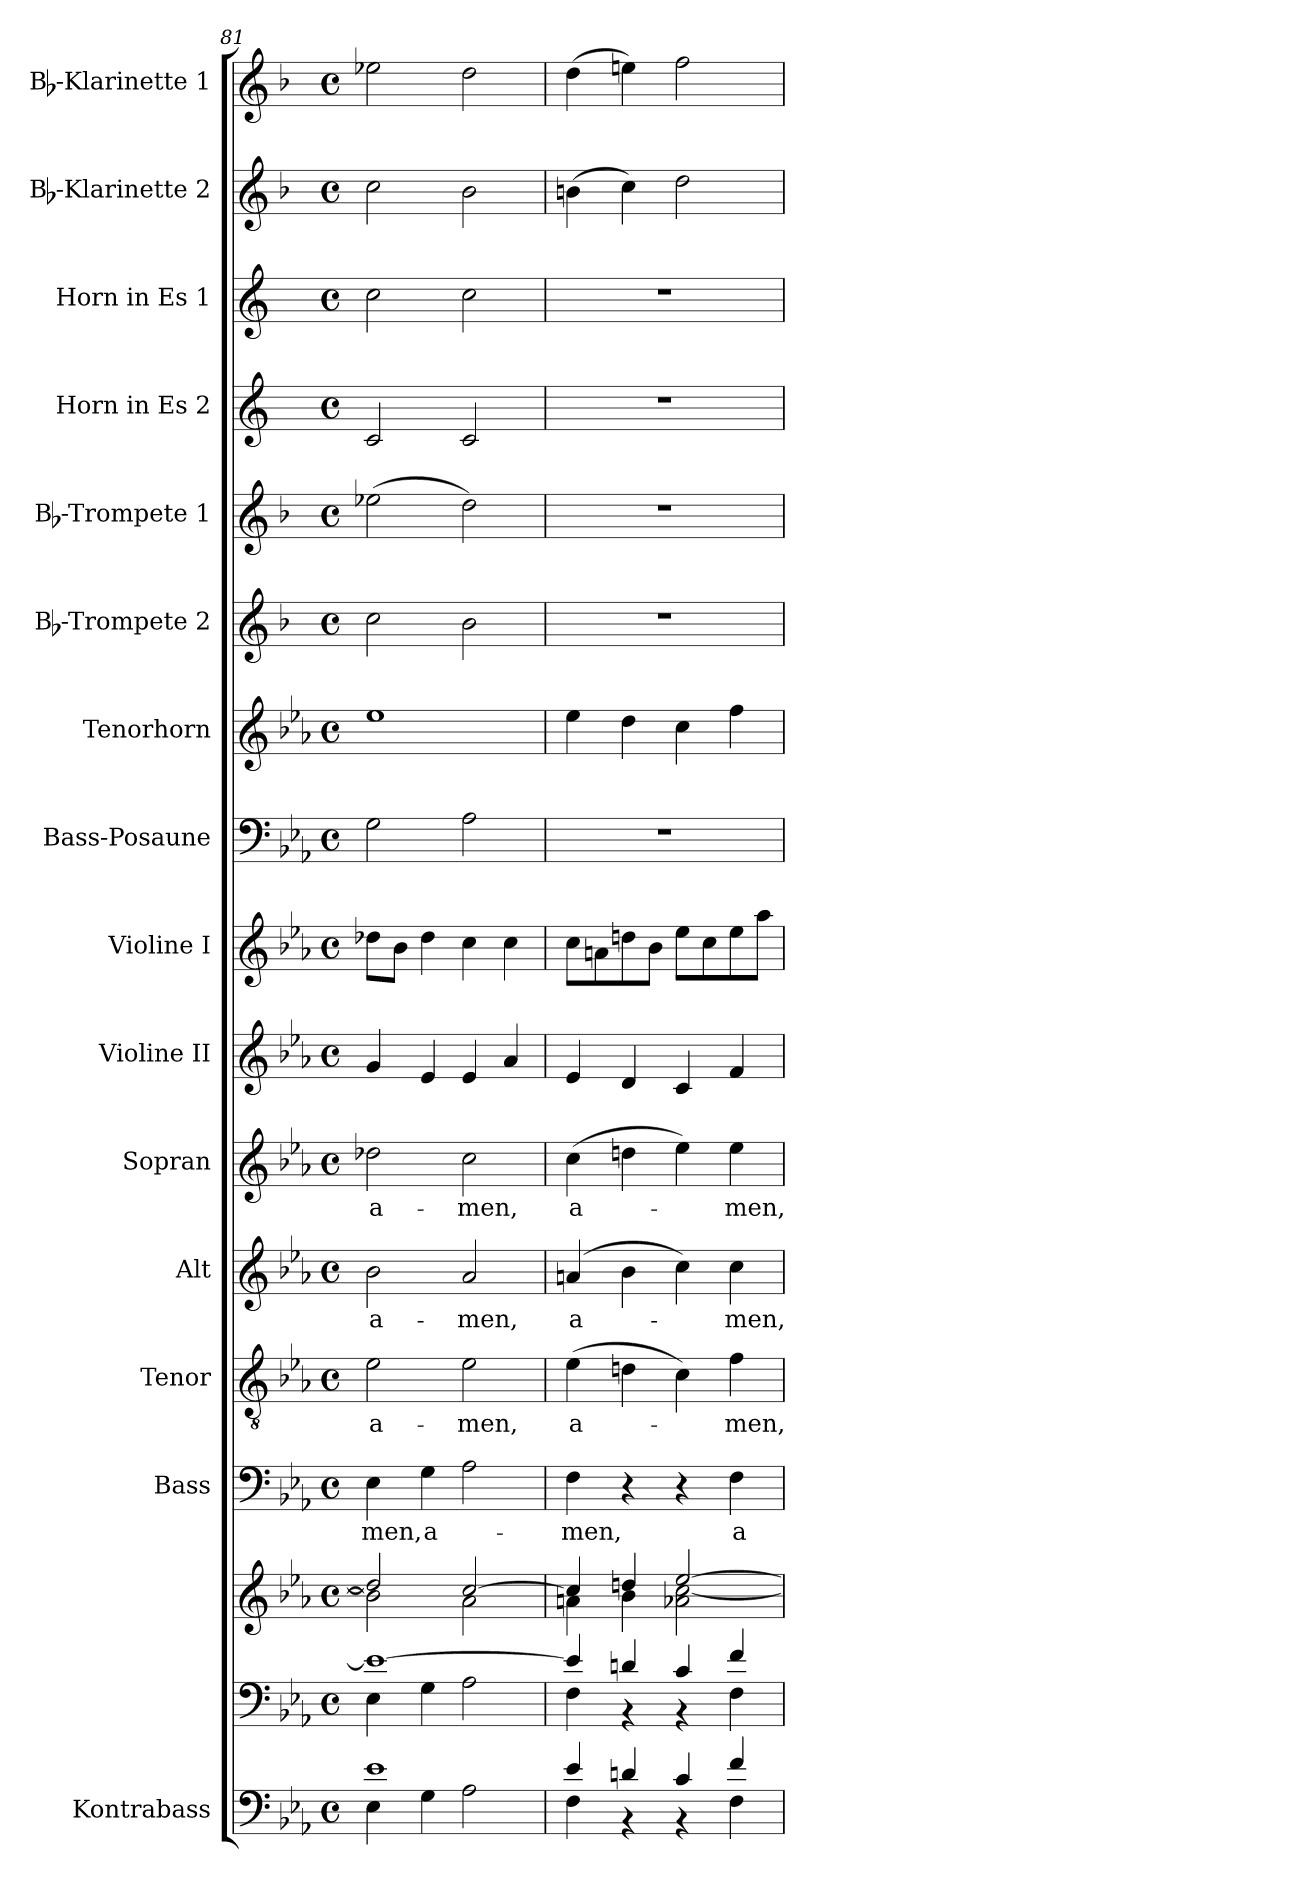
**kern	**kern	**kern	**kern	**text	**kern	**text	**kern	**text	**kern	**text	**kern	**kern	**kern	**kern	**kern	**kern	**kern	**kern	**kern	**kern
*part16	*part15	*part15	*part14	*part14	*part13	*part13	*part12	*part12	*part11	*part11	*part10	*part9	*part8	*part7	*part6	*part5	*part4	*part3	*part2	*part1
*staff17	*staff16	*staff15	*staff14	*staff14	*staff13	*staff13	*staff12	*staff12	*staff11	*staff11	*staff10	*staff9	*staff8	*staff7	*staff6	*staff5	*staff4	*staff3	*staff2	*staff1
*I"Kontrabass	*	*	*I"Bass	*	*I"Tenor	*	*I"Alt	*	*I"Sopran	*	*I"Violine II	*I"Violine I	*I"Bass-Posaune	*I"Tenorhorn	*I"Bb-Trompete 2	*I"Bb-Trompete 1	*I"Horn in Es 2	*I"Horn in Es 1	*I"Bb-Klarinette 2	*I"Bb-Klarinette 1
*I'Kb.	*	*	*I'B.	*	*I'T.	*	*I'A.	*	*I'S.	*	*I'Vl. II	*I'Vl. I	*I'B. Pos.	*I'T. Hrn.	*I'Bb Trp. 2	*I'Bb Trp. 1	*	*	*I'Bb Kl. 2	*I'Bb Kl. 1
*clefF4	*clefF4	*clefG2	*clefF4	*	*clefGv2	*	*clefG2	*	*clefG2	*	*clefG2	*clefG2	*clefF4	*clefG2	*clefG2	*clefG2	*clefG2	*clefG2	*clefG2	*clefG2
*ITrd7c12	*	*	*	*	*	*	*	*	*	*	*	*	*	*ITrd8c14	*ITrd1c2	*ITrd1c2	*ITrd5c9	*ITrd5c9	*ITrd1c2	*ITrd1c2
*k[b-e-a-]	*k[b-e-a-]	*k[b-e-a-]	*k[b-e-a-]	*	*k[b-e-a-]	*	*k[b-e-a-]	*	*k[b-e-a-]	*	*k[b-e-a-]	*k[b-e-a-]	*k[b-e-a-]	*k[b-e-a-]	*k[b-e-a-]	*k[b-e-a-]	*k[b-e-a-]	*k[b-e-a-]	*k[b-e-a-]	*k[b-e-a-]
*E-:	*E-:	*E-:	*E-:	*	*E-:	*	*E-:	*	*E-:	*	*E-:	*E-:	*E-:	*E-:	*E-:	*E-:	*E-:	*E-:	*E-:	*E-:
*M4/4	*M4/4	*M4/4	*M4/4	*	*M4/4	*	*M4/4	*	*M4/4	*	*M4/4	*M4/4	*M4/4	*M4/4	*M4/4	*M4/4	*M4/4	*M4/4	*M4/4	*M4/4
*met(c)	*met(c)	*met(c)	*met(c)	*	*met(c)	*	*met(c)	*	*met(c)	*	*met(c)	*met(c)	*met(c)	*met(c)	*met(c)	*met(c)	*met(c)	*met(c)	*met(c)	*met(c)
=81	=81	=81	=81	=81	=81	=81	=81	=81	=81	=81	=81	=81	=81	=81	=81	=81	=81	=81	=81	=81
*^	*^	*^	*	*	*	*	*	*	*	*	*	*	*	*	*	*	*	*	*	*
!	!	!	!	!	!	!	!LO:LY:b	!	!LO:LY:b	!	!LO:LY:b	!	!LO:LY:b	!	!	!	!	!	!	!	!	!	!
1E-	4EE-\	1e-_	4E-\	2dd-/]	2b-\]	4E-\	-men,	2e-\	a-	2b-\	a-	2dd-X\	a-	4g/	8dd-X\L	2G\	1e-	2b-\	(>2dd-X\	2E-/	2e-\	2b-\	2dd-X\
.	.	.	.	.	.	.	.	.	.	.	.	.	.	.	8b-\J	.	.	.	.	.	.	.	.
!	!	!	!	!	!	!	!LO:LY:b	!	!	!	!	!	!	!	!	!	!	!	!	!	!	!	!
.	4GG\	.	4G\	.	.	4G\	a-	.	.	.	.	.	.	4e-/	4dd-\	.	.	.	.	.	.	.	.
!	!	!	!	!	!	!	!	!	!LO:LY:b	!	!LO:LY:b	!	!LO:LY:b	!	!	!	!	!	!	!	!	!	!
.	2AA-\	.	2A-\	[>2cc/	2a-\	2A-\	.	2e-\	-men,	2a-/	-men,	2cc\	-men,	4e-/	4cc\	2A-\	.	2a-\	2cc\)	2E-/	2e-\	2a-\	2cc\
.	.	.	.	.	.	.	.	.	.	.	.	.	.	4a-/	4cc\	.	.	.	.	.	.	.	.
=82	=82	=82	=82	=82	=82	=82	=82	=82	=82	=82	=82	=82	=82	=82	=82	=82	=82	=82	=82	=82	=82	=82	=82
!	!	!	!	!	!	!	!LO:LY:b	!	!LO:LY:b	!	!LO:LY:b	!	!LO:LY:b	!	!	!	!	!	!	!	!	!	!
4E-/	4FF\	4e-/]	4F\	4cc/]	4an\	4F\	-men,	(>4e-\	a-	(4an/	a-	(>4cc\	a-	4e-/	8cc\L	1r	4e-\	1r	1r	1r	1r	(>4an\	(>4cc\
.	.	.	.	.	.	.	.	.	.	.	.	.	.	.	8an\	.	.	.	.	.	.	.	.
4Dn/	4r	4dn/	4r	4ddn/	4b-\	4r	.	4dn\	.	4b-\	.	4ddn\	.	4d/	8ddn\	.	4d\	.	.	.	.	4b-\)	4ddn\)
.	.	.	.	.	.	.	.	.	.	.	.	.	.	.	8b-\J	.	.	.	.	.	.	.	.
4C/	4r	4c/	4r	[>2ee-/	2a-X\ [<2cc\	4r	.	4c\)	.	4cc\)	.	4ee-\)	.	4c/	8ee-\L	.	4c\	.	.	.	.	2cc\	2ee-\
.	.	.	.	.	.	.	.	.	.	.	.	.	.	.	8cc\	.	.	.	.	.	.	.	.
!	!	!	!	!	!	!	!LO:LY:b	!	!LO:LY:b	!	!LO:LY:b	!	!LO:LY:b	!	!	!	!	!	!	!	!	!	!
4F/	4FF\	4f/	4F\	.	.	4F\	a-	4f\	-men,	4cc\	-men,	4ee-\	-men,	4f/	8ee-\	.	4f\	.	.	.	.	.	.
.	.	.	.	.	.	.	.	.	.	.	.	.	.	.	8aa-\J	.	.	.	.	.	.	.	.
*v	*v	*	*	*	*	*	*	*	*	*	*	*	*	*	*	*	*	*	*	*	*	*	*
*	*v	*v	*	*	*	*	*	*	*	*	*	*	*	*	*	*	*	*	*	*	*	*
*	*	*v	*v	*	*	*	*	*	*	*	*	*	*	*	*	*	*	*	*	*	*
=	=	=	=	=	=	=	=	=	=	=	=	=	=	=	=	=	=	=	=	=
*-	*-	*-	*-	*-	*-	*-	*-	*-	*-	*-	*-	*-	*-	*-	*-	*-	*-	*-	*-	*-
